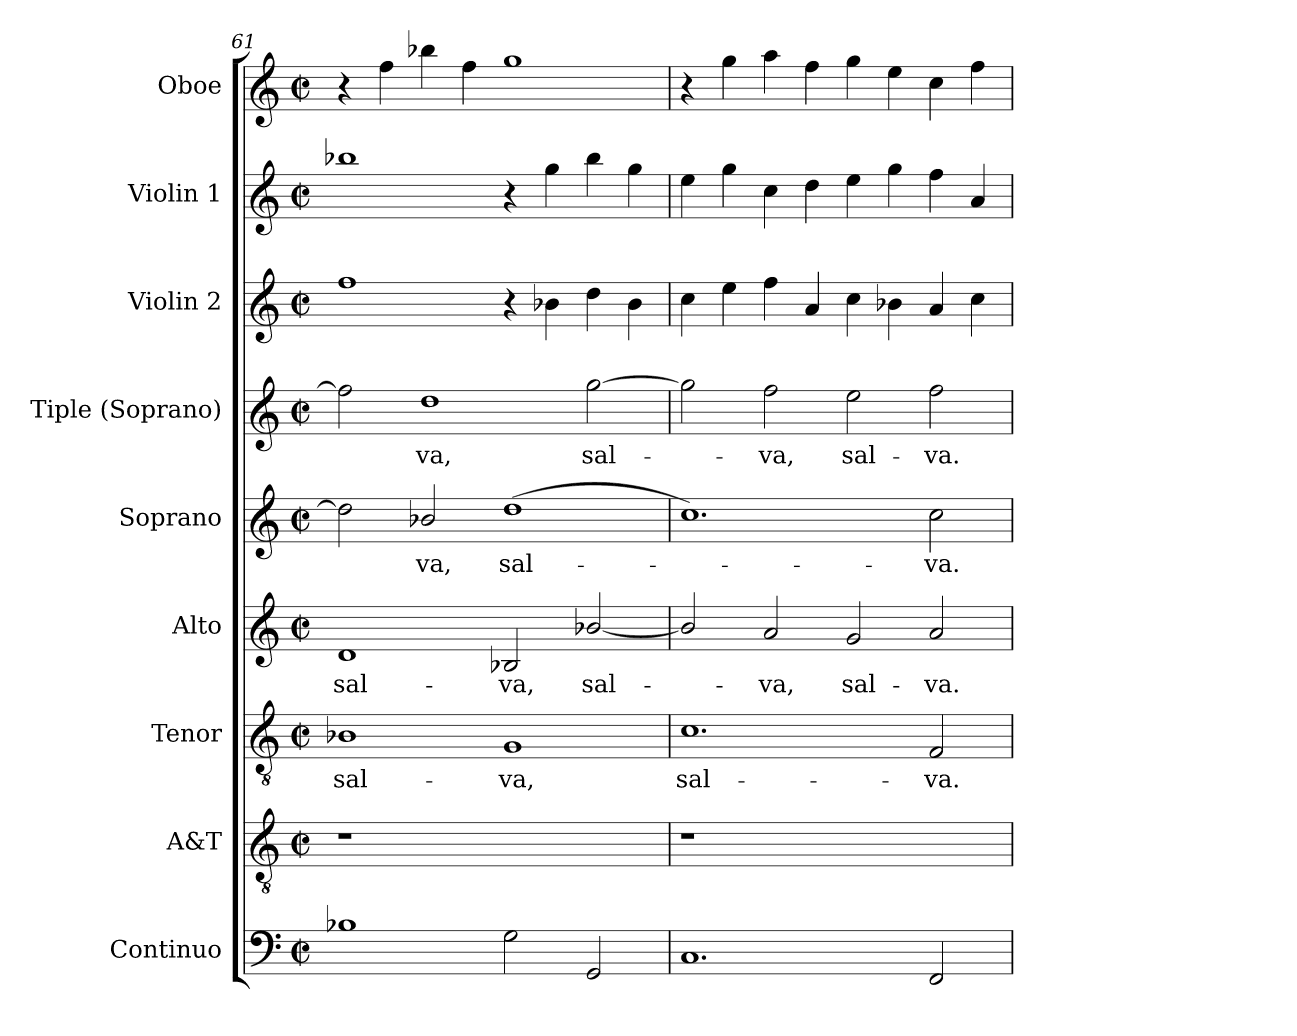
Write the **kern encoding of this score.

**kern	**kern	**kern	**text	**kern	**text	**kern	**text	**kern	**text	**kern	**kern	**kern
*part9	*part8	*part7	*part7	*part6	*part6	*part5	*part5	*part4	*part4	*part3	*part2	*part1
*staff9	*staff8	*staff7	*staff7	*staff6	*staff6	*staff5	*staff5	*staff4	*staff4	*staff3	*staff2	*staff1
*I"Continuo	*I"A&T	*I"Tenor	*	*I"Alto	*	*I"Soprano	*	*I"Tiple (Soprano)	*	*I"Violin 2	*I"Violin 1	*I"Oboe
*I'Cont.	*I'A. & T.	*I'T.	*	*I'A.	*	*I'S.	*	*I'S.	*	*I'Vln. 2	*I'Vln. 1	*I'Ob.
*clefF4	*clefGv2	*clefGv2	*	*clefG2	*	*clefG2	*	*clefG2	*	*clefG2	*clefG2	*clefG2
*	*ITrd7c12	*ITrd7c12	*	*	*	*	*	*	*	*	*	*
*k[]	*k[]	*k[]	*	*k[]	*	*k[]	*	*k[]	*	*k[]	*k[]	*k[]
*C:	*C:	*C:	*	*C:	*	*C:	*	*C:	*	*C:	*C:	*C:
*M2/2	*M2/2	*M2/2	*	*M2/2	*	*M2/2	*	*M2/2	*	*M2/2	*M2/2	*M2/2
*met(c|)	*met(c|)	*met(c|)	*	*met(c|)	*	*met(c|)	*	*met(c|)	*	*met(c|)	*met(c|)	*met(c|)
=61	=61	=61	=61	=61	=61	=61	=61	=61	=61	=61	=61	=61
!	!LO:N:vis=1	!	!	!	!	!	!	!	!	!	!	!
!	!	!	!LO:LY:b:color=#000000	!	!	!	!	!	!	!	!	!
!	!	!	!	!	!LO:LY:b:color=#000000	!	!	!	!	!	!	!
1B-Xi	1r	1BB-Xi	sal-	1di	sal-	2ddi\]	.	2ffi\]	.	1ffi	1bb-Xi	4r
.	.	.	.	.	.	.	.	.	.	.	.	4ffi\
!	!	!	!	!	!	!	!LO:LY:b:color=#000000	!	!	!	!	!
!	!	!	!	!	!	!	!	!	!LO:LY:b:color=#000000	!	!	!
.	.	.	.	.	.	2b-Xi/	-va,	1ddi	-va,	.	.	4bb-Xi\
.	.	.	.	.	.	.	.	.	.	.	.	4ffi\
!	!	!	!LO:LY:b:color=#000000	!	!	!	!	!	!	!	!	!
!	!	!	!	!	!LO:LY:b:color=#000000	!	!	!	!	!	!	!
!	!	!	!	!	!	!	!LO:LY:b:color=#000000	!	!	!	!	!
2Gi\	1ryy	1GGi	-va,	2B-Xi/	-va,	(1ddi	sal-	.	.	4r	4r	1ggi
.	.	.	.	.	.	.	.	.	.	4b-Xi\	4ggi\	.
!	!	!	!	!	!LO:LY:b:color=#000000	!	!	!	!	!	!	!
!	!	!	!	!	!	!	!	!	!LO:LY:b:color=#000000	!	!	!
2GGi/	.	.	.	[2b-Xi/	sal-	.	.	[2ggi\	sal-	4ddi\	4bb-i\	.
.	.	.	.	.	.	.	.	.	.	4b-i\	4ggi\	.
=62	=62	=62	=62	=62	=62	=62	=62	=62	=62	=62	=62	=62
!	!LO:N:vis=1	!	!	!	!	!	!	!	!	!	!	!
!	!	!	!LO:LY:b:color=#000000	!	!	!	!	!	!	!	!	!
1.Ci	1r	1.Ci	sal-	2b-i/]	.	1.cci)	.	2ggi\]	.	4cci\	4eei\	4r
.	.	.	.	.	.	.	.	.	.	4eei\	4ggi\	4ggi\
!	!	!	!	!	!LO:LY:b:color=#000000	!	!	!	!	!	!	!
!	!	!	!	!	!	!	!	!	!LO:LY:b:color=#000000	!	!	!
.	.	.	.	2ai/	-va,	.	.	2ffi\	-va,	4ffi\	4cci\	4aai\
.	.	.	.	.	.	.	.	.	.	4ai/	4ddi\	4ffi\
!	!	!	!	!	!LO:LY:b:color=#000000	!	!	!	!	!	!	!
!	!	!	!	!	!	!	!	!	!LO:LY:b:color=#000000	!	!	!
.	1ryy	.	.	2gi/	sal-	.	.	2eei\	sal-	4cci\	4eei\	4ggi\
.	.	.	.	.	.	.	.	.	.	4b-Xi\	4ggi\	4eei\
!	!	!	!LO:LY:b:color=#000000	!	!	!	!	!	!	!	!	!
!	!	!	!	!	!LO:LY:b:color=#000000	!	!	!	!	!	!	!
!	!	!	!	!	!	!	!LO:LY:b:color=#000000	!	!	!	!	!
!	!	!	!	!	!	!	!	!	!LO:LY:b:color=#000000	!	!	!
2FFi/	.	2FFi/	-va.	2ai/	-va.	2cci\	-va.	2ffi\	-va.	4ai/	4ffi\	4cci\
.	.	.	.	.	.	.	.	.	.	4cci\	4ai/	4ffi\
=	=	=	=	=	=	=	=	=	=	=	=	=
*-	*-	*-	*-	*-	*-	*-	*-	*-	*-	*-	*-	*-
